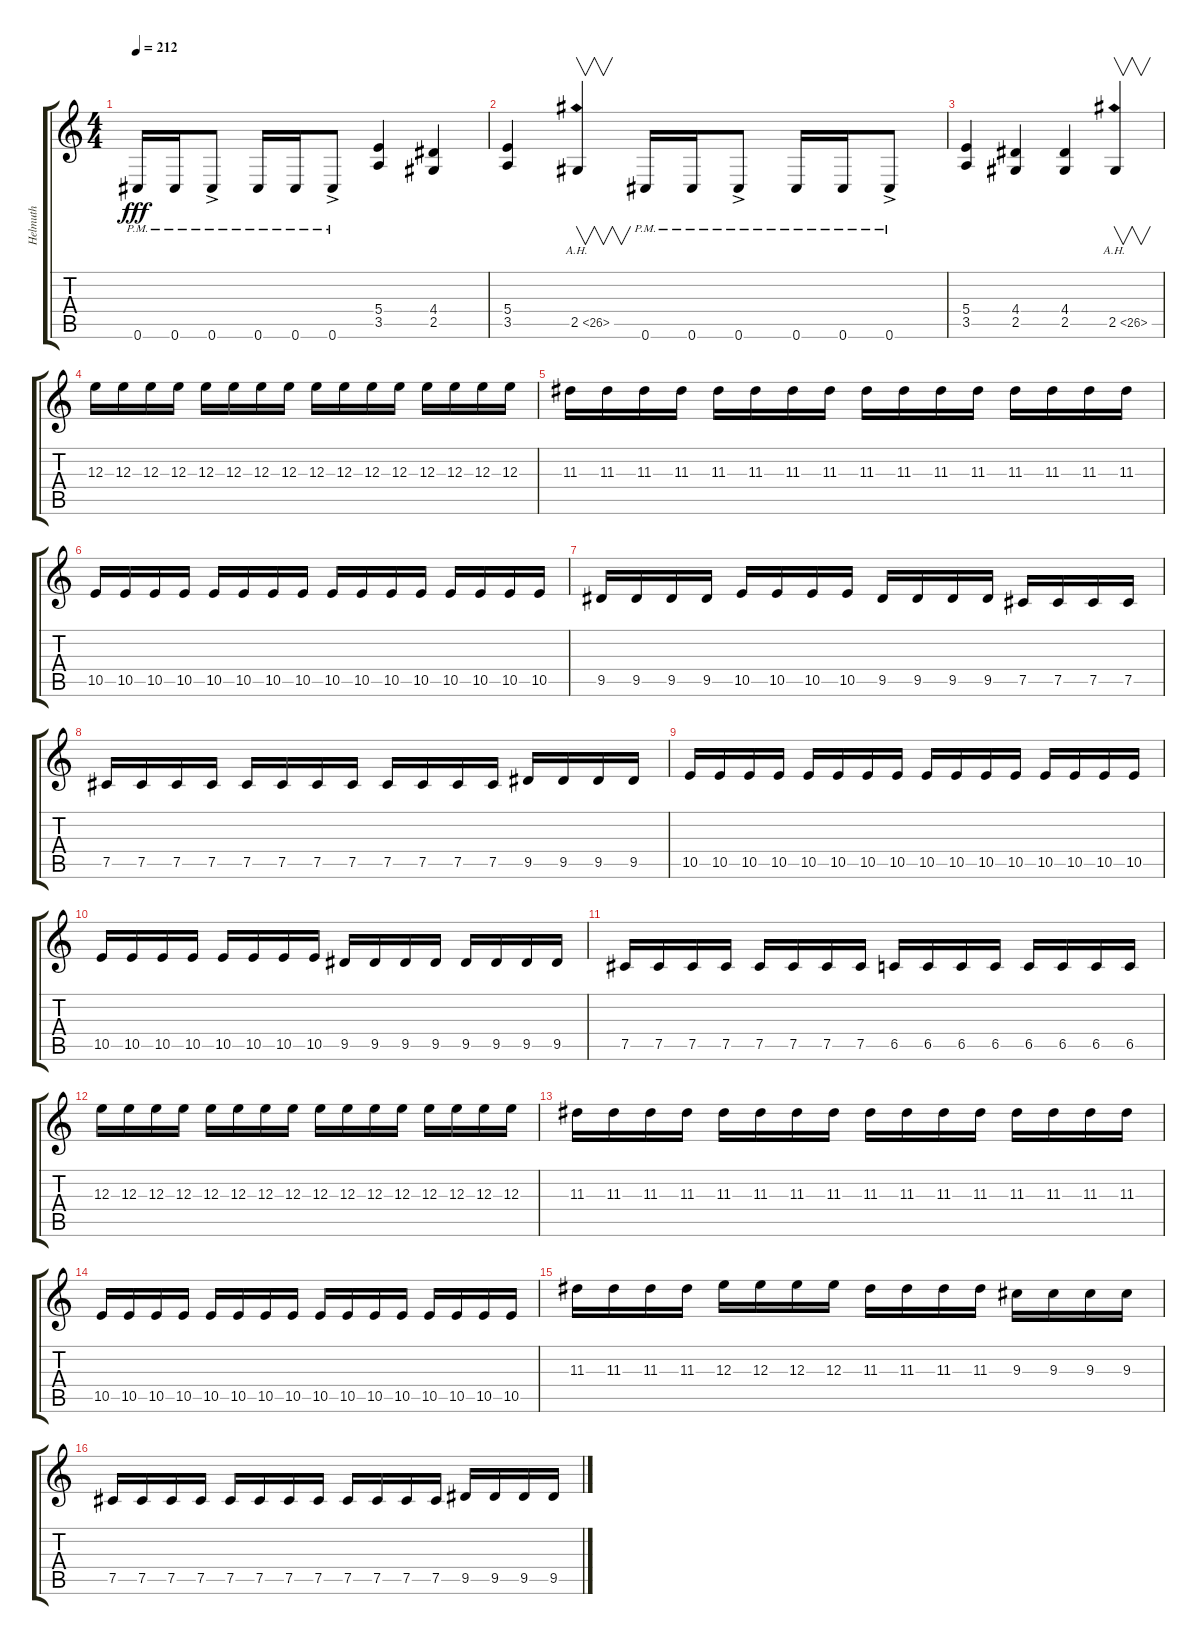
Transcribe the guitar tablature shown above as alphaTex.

\track ("Helmuth" "Helmuth") {instrument distortionguitar}
\staff {score tabs}
\tuning (Db4 Ab3 E3 B2 Gb2 Db2) {hide}
\ts (4 4)
\tempo 212
\clef g2
\ks c
0.6{pm}.16{dy fff} 0.6{pm}.16 0.6{ac pm}.8 0.6{pm}.16 0.6{pm}.16 0.6{ac pm}.8 (5.4 3.5).4 (4.4 2.5).4 |
(5.4 3.5).4 2.5{ah 24}.4{v} 0.6{pm}.16 0.6{pm}.16 0.6{ac pm}.8 0.6{pm}.16 0.6{pm}.16 0.6{ac pm}.8 |
(5.4 3.5).4 (4.4 2.5).4 (4.4 2.5).4 2.5{ah 24}.4{v} |
12.3.16 12.3.16 12.3.16 12.3.16 12.3.16 12.3.16 12.3.16 12.3.16 12.3.16 12.3.16 12.3.16 12.3.16 12.3.16 12.3.16 12.3.16 12.3.16 |
11.3.16 11.3.16 11.3.16 11.3.16 11.3.16 11.3.16 11.3.16 11.3.16 11.3.16 11.3.16 11.3.16 11.3.16 11.3.16 11.3.16 11.3.16 11.3.16 |
10.5.16 10.5.16 10.5.16 10.5.16 10.5.16 10.5.16 10.5.16 10.5.16 10.5.16 10.5.16 10.5.16 10.5.16 10.5.16 10.5.16 10.5.16 10.5.16 |
9.5.16 9.5.16 9.5.16 9.5.16 10.5.16 10.5.16 10.5.16 10.5.16 9.5.16 9.5.16 9.5.16 9.5.16 7.5.16 7.5.16 7.5.16 7.5.16 |
7.5.16 7.5.16 7.5.16 7.5.16 7.5.16 7.5.16 7.5.16 7.5.16 7.5.16 7.5.16 7.5.16 7.5.16 9.5.16 9.5.16 9.5.16 9.5.16 |
10.5.16 10.5.16 10.5.16 10.5.16 10.5.16 10.5.16 10.5.16 10.5.16 10.5.16 10.5.16 10.5.16 10.5.16 10.5.16 10.5.16 10.5.16 10.5.16 |
10.5.16 10.5.16 10.5.16 10.5.16 10.5.16 10.5.16 10.5.16 10.5.16 9.5.16 9.5.16 9.5.16 9.5.16 9.5.16 9.5.16 9.5.16 9.5.16 |
7.5.16 7.5.16 7.5.16 7.5.16 7.5.16 7.5.16 7.5.16 7.5.16 6.5.16 6.5.16 6.5.16 6.5.16 6.5.16 6.5.16 6.5.16 6.5.16 |
12.3.16 12.3.16 12.3.16 12.3.16 12.3.16 12.3.16 12.3.16 12.3.16 12.3.16 12.3.16 12.3.16 12.3.16 12.3.16 12.3.16 12.3.16 12.3.16 |
11.3.16 11.3.16 11.3.16 11.3.16 11.3.16 11.3.16 11.3.16 11.3.16 11.3.16 11.3.16 11.3.16 11.3.16 11.3.16 11.3.16 11.3.16 11.3.16 |
10.5.16 10.5.16 10.5.16 10.5.16 10.5.16 10.5.16 10.5.16 10.5.16 10.5.16 10.5.16 10.5.16 10.5.16 10.5.16 10.5.16 10.5.16 10.5.16 |
11.3.16 11.3.16 11.3.16 11.3.16 12.3.16 12.3.16 12.3.16 12.3.16 11.3.16 11.3.16 11.3.16 11.3.16 9.3.16 9.3.16 9.3.16 9.3.16 |
7.5.16 7.5.16 7.5.16 7.5.16 7.5.16 7.5.16 7.5.16 7.5.16 7.5.16 7.5.16 7.5.16 7.5.16 9.5.16 9.5.16 9.5.16 9.5.16
